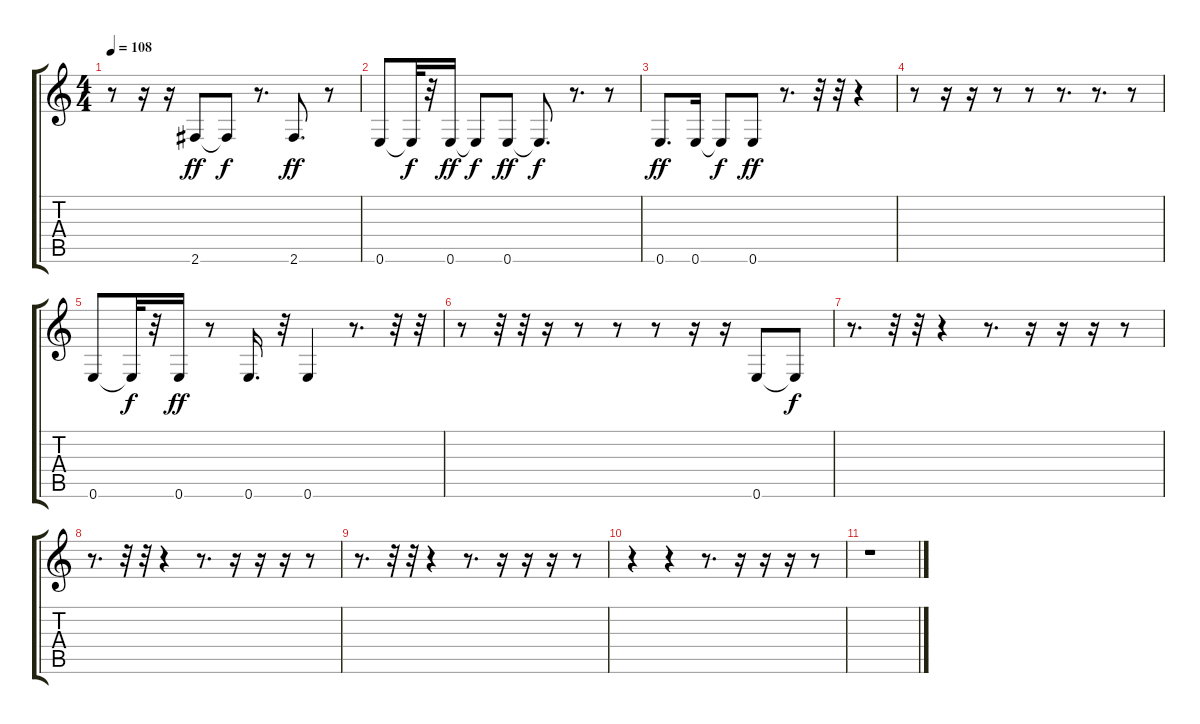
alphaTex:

\track "" {instrument electricbassfinger}
\staff {score tabs}
\tuning (E4 B3 G3 D3 A2 E2) {hide}
\ts (4 4)
\tempo 108
\clef g2
\ks c
r.8{dy f} r.16 r.16 2.6.8{dy ff} 2.6{t}.8{dy f} r.8{d} 2.6.8{d dy ff} r.8 |
0.6.8 0.6{t}.32{dy f} r.32 0.6.16{dy ff} 0.6{t}.8{dy f} 0.6.8{dy ff} 0.6{t}.8{d dy f} r.8{d} r.8 |
0.6.8{d dy ff} 0.6.16 0.6{t}.8{dy f} 0.6.8{dy ff} r.8{d} r.32 r.32 r.4 |
r.8 r.16 r.16 r.8 r.8 r.8{d} r.8{d} r.8 |
0.6.8 0.6{t}.32{dy f} r.32 0.6.16{dy ff} r.8 0.6.16{d} r.32 0.6.4 r.8{d} r.32 r.32 |
r.8 r.32 r.32 r.16 r.8 r.8 r.8 r.16 r.16 0.6.8 0.6{t}.8{dy f} |
r.8{d} r.32 r.32 r.4 r.8{d} r.16 r.16 r.16 r.8 |
r.8{d} r.32 r.32 r.4 r.8{d} r.16 r.16 r.16 r.8 |
r.8{d} r.32 r.32 r.4 r.8{d} r.16 r.16 r.16 r.8 |
r.4 r.4 r.8{d} r.16 r.16 r.16 r.8 |
r.1
